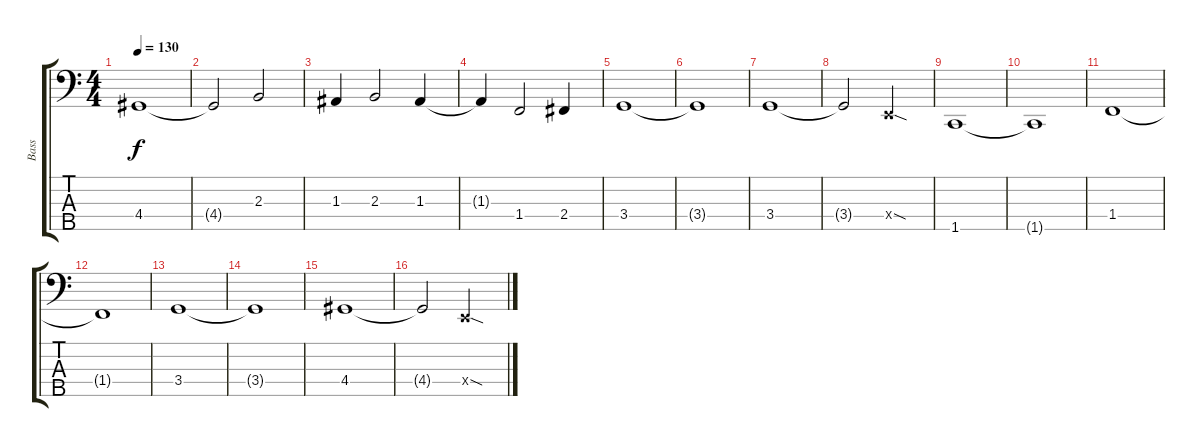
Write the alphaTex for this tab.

\track ("Bass" "Bass") {instrument electricbassfinger}
\staff {score tabs}
\tuning (G2 D2 A1 E1 B0) {hide}
\ts (4 4)
\tempo 130
\clef f4
\ks c
4.4.1{dy f} |
4.4{t}.2 2.3.2 |
1.3.4 2.3.2 1.3.4 |
1.3{t}.4 1.4.2 2.4.4 |
3.4.1 |
3.4{t}.1 |
3.4.1 |
3.4{t}.2 0.4{sod x}.2 |
1.5.1 |
1.5{t}.1 |
1.4.1 |
1.4{t}.1 |
3.4.1 |
3.4{t}.1 |
4.4.1 |
4.4{t}.2 0.4{sod x}.2
